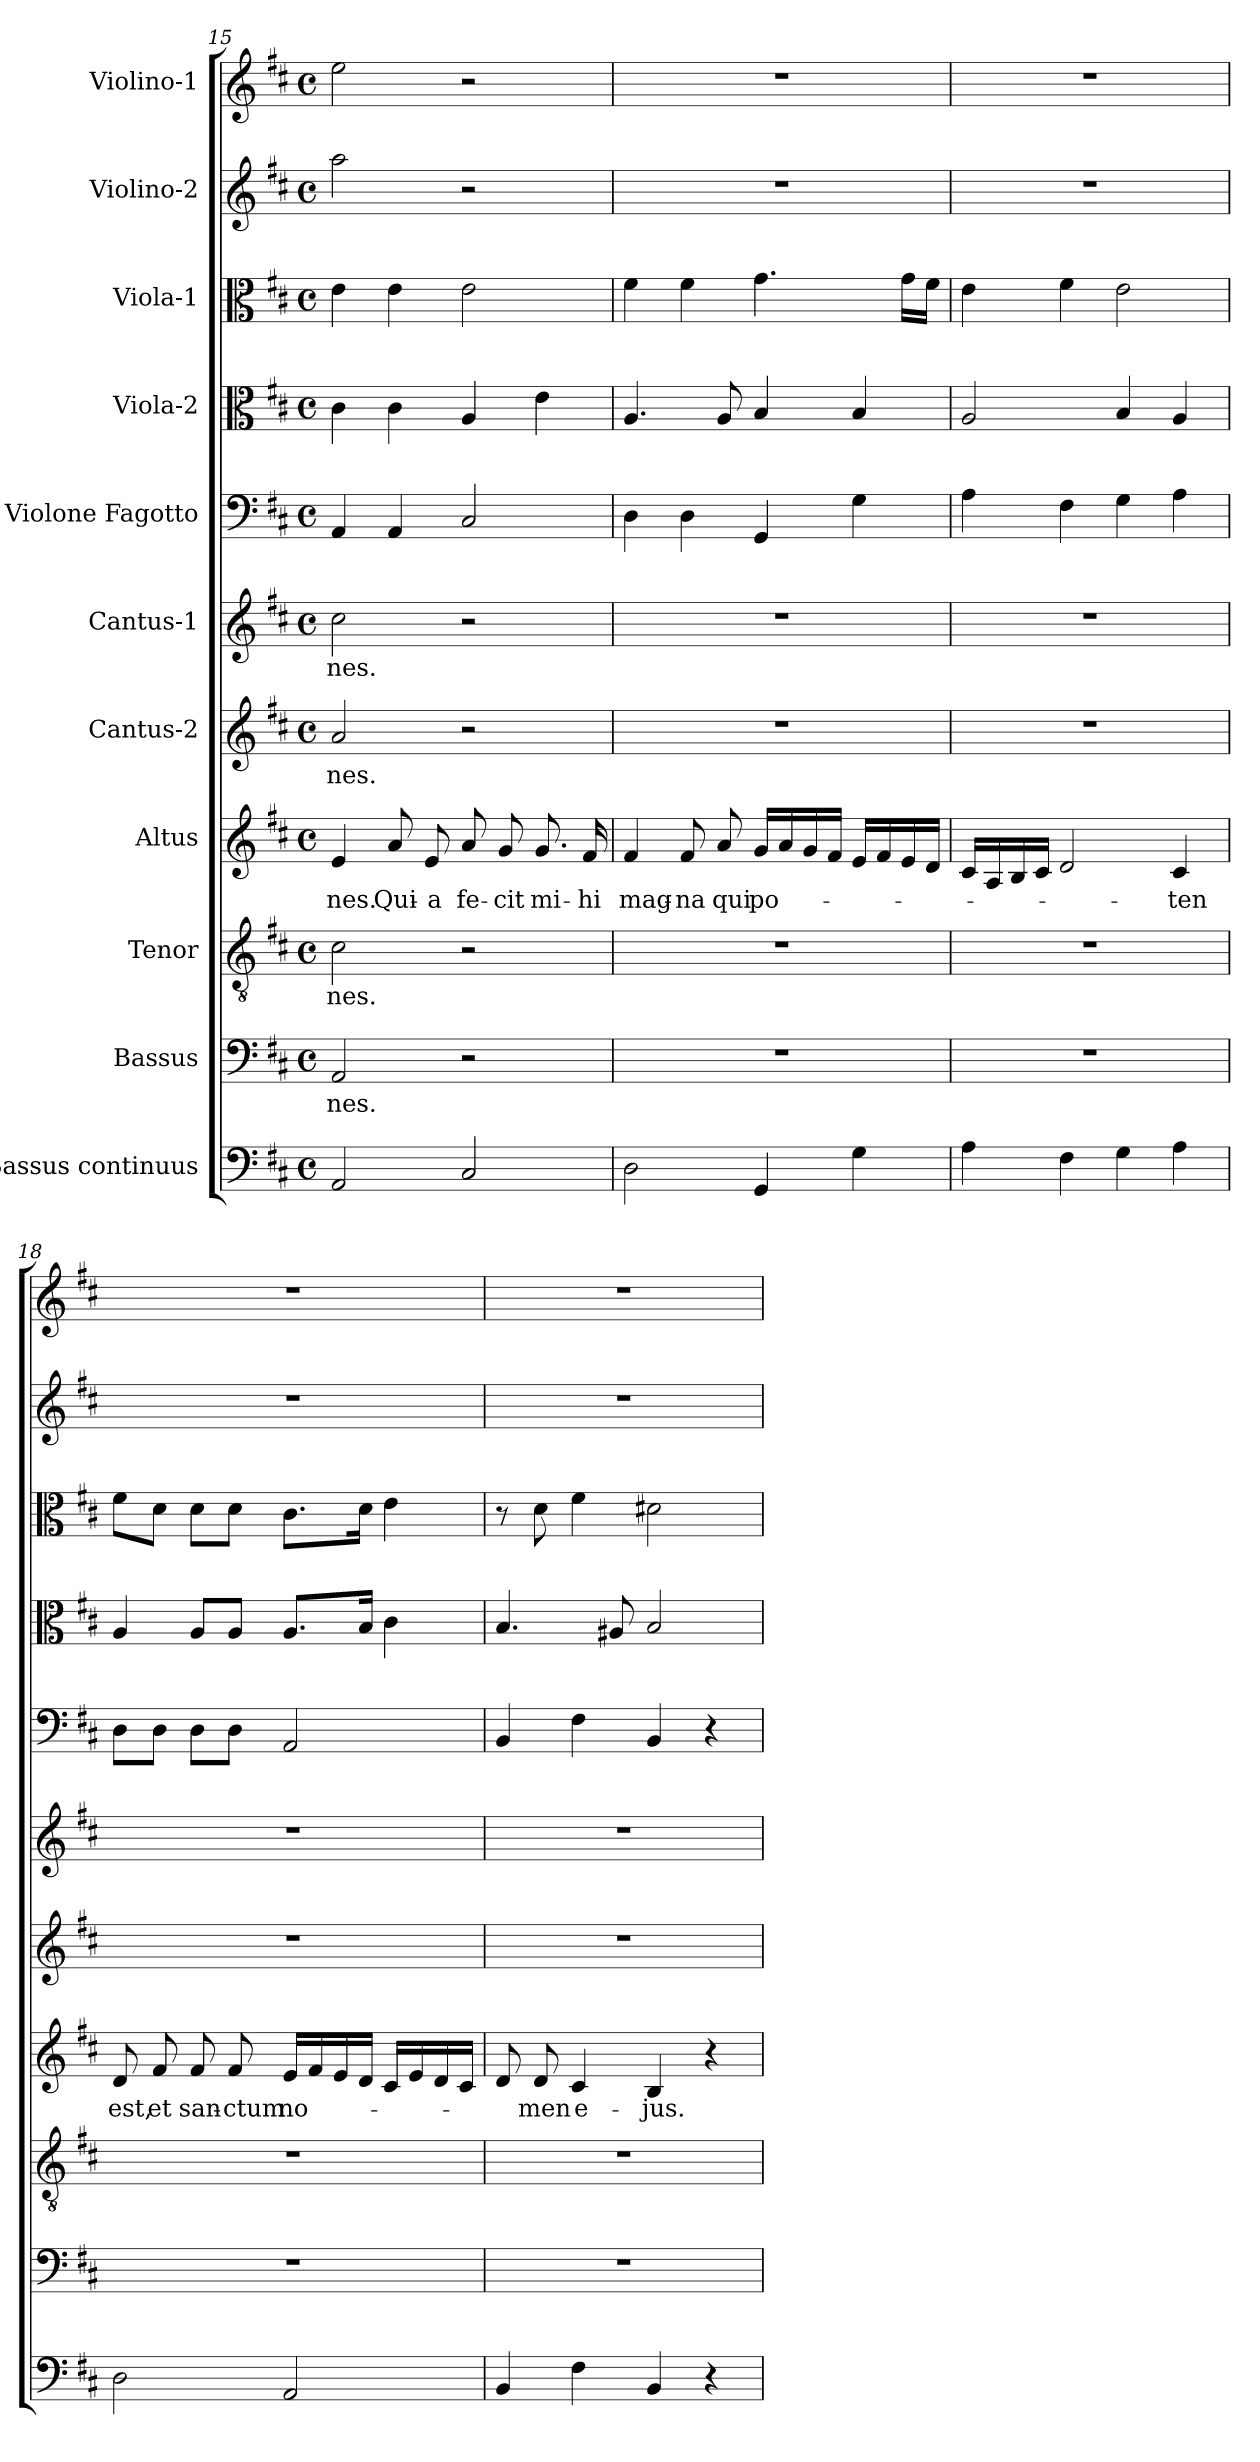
**kern	**kern	**text	**kern	**text	**kern	**text	**kern	**text	**kern	**text	**kern	**kern	**kern	**kern	**kern
*part11	*part10	*part10	*part9	*part9	*part8	*part8	*part7	*part7	*part6	*part6	*part5	*part4	*part3	*part2	*part1
*staff11	*staff10	*staff10	*staff9	*staff9	*staff8	*staff8	*staff7	*staff7	*staff6	*staff6	*staff5	*staff4	*staff3	*staff2	*staff1
*I"Bassus continuus	*I"Bassus	*	*I"Tenor	*	*I"Altus	*	*I"Cantus-2	*	*I"Cantus-1	*	*I"Violone Fagotto	*I"Viola-2	*I"Viola-1	*I"Violino-2	*I"Violino-1
*clefF4	*clefF4	*	*clefGv2	*	*clefG2	*	*clefG2	*	*clefG2	*	*clefF4	*clefC3	*clefC3	*clefG2	*clefG2
*k[f#c#]	*k[f#c#]	*	*k[f#c#]	*	*k[f#c#]	*	*k[f#c#]	*	*k[f#c#]	*	*k[f#c#]	*k[f#c#]	*k[f#c#]	*k[f#c#]	*k[f#c#]
*D:	*D:	*	*D:	*	*D:	*	*D:	*	*D:	*	*D:	*D:	*D:	*D:	*D:
*M4/4	*M4/4	*	*M4/4	*	*M4/4	*	*M4/4	*	*M4/4	*	*M4/4	*M4/4	*M4/4	*M4/4	*M4/4
*met(c)	*met(c)	*	*met(c)	*	*met(c)	*	*met(c)	*	*met(c)	*	*met(c)	*met(c)	*met(c)	*met(c)	*met(c)
=15	=15	=15	=15	=15	=15	=15	=15	=15	=15	=15	=15	=15	=15	=15	=15
!	!	!LO:LY:b	!	!LO:LY:b	!	!LO:LY:b	!	!LO:LY:b	!	!LO:LY:b	!	!	!	!	!
2AA!/	2AA/	-nes.	2c#\	-nes.	4e/	-nes.	2a/	-nes.	2cc#\	-nes.	4AA/	4c#\	4e\	2aa\	2ee\
!	!	!	!	!	!	!LO:LY:b	!	!	!	!	!	!	!	!	!
.	.	.	.	.	8a/	Qui-	.	.	.	.	4AA/	4c#\	4e\	.	.
!	!	!	!	!	!	!LO:LY:b	!	!	!	!	!	!	!	!	!
.	.	.	.	.	8e/	-a	.	.	.	.	.	.	.	.	.
!	!	!	!	!	!	!LO:LY:b	!	!	!	!	!	!	!	!	!
2C#!/	2r	.	2r	.	8a/	fe-	2r	.	2r	.	2C#/	4A/	2e\	2r	2r
!	!	!	!	!	!	!LO:LY:b	!	!	!	!	!	!	!	!	!
.	.	.	.	.	8g/	-cit	.	.	.	.	.	.	.	.	.
!	!	!	!	!	!	!LO:LY:b	!	!	!	!	!	!	!	!	!
.	.	.	.	.	8.g/	mi-	.	.	.	.	.	4e\	.	.	.
!	!	!	!	!	!	!LO:LY:b	!	!	!	!	!	!	!	!	!
.	.	.	.	.	16f#/	-hi	.	.	.	.	.	.	.	.	.
=16	=16	=16	=16	=16	=16	=16	=16	=16	=16	=16	=16	=16	=16	=16	=16
!	!	!	!	!	!	!LO:LY:b	!	!	!	!	!	!	!	!	!
2D!\	1r	.	1r	.	4f#/	mag-	1r	.	1r	.	4D\	4.A/	4f#\	1r	1r
!	!	!	!	!	!	!LO:LY:b	!	!	!	!	!	!	!	!	!
.	.	.	.	.	8f#/	-na	.	.	.	.	4D\	.	4f#\	.	.
!	!	!	!	!	!	!LO:LY:b	!	!	!	!	!	!	!	!	!
.	.	.	.	.	8a/	qui	.	.	.	.	.	8A/	.	.	.
!	!	!	!	!	!	!LO:LY:b	!	!	!	!	!	!	!	!	!
4GG!/	.	.	.	.	16g/LL	po-	.	.	.	.	4GG/	4B/	4.g\	.	.
.	.	.	.	.	16a/	.	.	.	.	.	.	.	.	.	.
.	.	.	.	.	16g/	.	.	.	.	.	.	.	.	.	.
.	.	.	.	.	16f#/JJ	.	.	.	.	.	.	.	.	.	.
4G!\	.	.	.	.	16e/LL	.	.	.	.	.	4G\	4B/	.	.	.
.	.	.	.	.	16f#/	.	.	.	.	.	.	.	.	.	.
.	.	.	.	.	16e/	.	.	.	.	.	.	.	16g\LL	.	.
.	.	.	.	.	16d/JJ	.	.	.	.	.	.	.	16f#\JJ	.	.
=17	=17	=17	=17	=17	=17	=17	=17	=17	=17	=17	=17	=17	=17	=17	=17
4A!\	1r	.	1r	.	16c#/LL	.	1r	.	1r	.	4A\	2A/	4e\	1r	1r
.	.	.	.	.	16A/	.	.	.	.	.	.	.	.	.	.
.	.	.	.	.	16B/	.	.	.	.	.	.	.	.	.	.
.	.	.	.	.	16c#/JJ	.	.	.	.	.	.	.	.	.	.
4F#!\	.	.	.	.	2d/	.	.	.	.	.	4F#\	.	4f#\	.	.
4G!\	.	.	.	.	.	.	.	.	.	.	4G\	4B/	2e\	.	.
!	!	!	!	!	!	!LO:LY:b	!	!	!	!	!	!	!	!	!
4A!\	.	.	.	.	4c#/	-ten	.	.	.	.	4A\	4A/	.	.	.
!!LO:PB:g=z
=18	=18	=18	=18	=18	=18	=18	=18	=18	=18	=18	=18	=18	=18	=18	=18
!	!	!	!	!	!	!LO:LY:b	!	!	!	!	!	!	!	!	!
2D!\	1r	.	1r	.	8d/	est,	1r	.	1r	.	8D\L	4A/	8f#\L	1r	1r
!	!	!	!	!	!	!LO:LY:b	!	!	!	!	!	!	!	!	!
.	.	.	.	.	8f#/	et	.	.	.	.	8D\J	.	8d\J	.	.
!	!	!	!	!	!	!LO:LY:b	!	!	!	!	!	!	!	!	!
.	.	.	.	.	8f#/	san-	.	.	.	.	8D\L	8A/L	8d\L	.	.
!	!	!	!	!	!	!LO:LY:b	!	!	!	!	!	!	!	!	!
.	.	.	.	.	8f#/	-ctum	.	.	.	.	8D\J	8A/J	8d\J	.	.
!	!	!	!	!	!	!LO:LY:b	!	!	!	!	!	!	!	!	!
2AA!/	.	.	.	.	16e/LL	no-	.	.	.	.	2AA/	8.A/L	8.c#\L	.	.
.	.	.	.	.	16f#/	.	.	.	.	.	.	.	.	.	.
.	.	.	.	.	16e/	.	.	.	.	.	.	.	.	.	.
.	.	.	.	.	16d/JJ	.	.	.	.	.	.	16B/Jk	16d\Jk	.	.
.	.	.	.	.	16c#/LL	.	.	.	.	.	.	4c#\	4e\	.	.
.	.	.	.	.	16e/	.	.	.	.	.	.	.	.	.	.
.	.	.	.	.	16d/	.	.	.	.	.	.	.	.	.	.
.	.	.	.	.	16c#/JJ	.	.	.	.	.	.	.	.	.	.
=19	=19	=19	=19	=19	=19	=19	=19	=19	=19	=19	=19	=19	=19	=19	=19
4BB!/	1r	.	1r	.	8d/	.	1r	.	1r	.	4BB/	4.B/	8r	1r	1r
!	!	!	!	!	!	!LO:LY:b	!	!	!	!	!	!	!	!	!
.	.	.	.	.	8d/	-men	.	.	.	.	.	.	8d\	.	.
!	!	!	!	!	!	!LO:LY:b	!	!	!	!	!	!	!	!	!
4F#!\	.	.	.	.	4c#/	e-	.	.	.	.	4F#\	.	4f#\	.	.
.	.	.	.	.	.	.	.	.	.	.	.	8A#X/	.	.	.
!	!	!	!	!	!	!LO:LY:b	!	!	!	!	!	!	!	!	!
4BB!/	.	.	.	.	4B/	-jus.	.	.	.	.	4BB/	2B/	2d#X\	.	.
4r	.	.	.	.	4r	.	.	.	.	.	4r	.	.	.	.
=	=	=	=	=	=	=	=	=	=	=	=	=	=	=	=
*-	*-	*-	*-	*-	*-	*-	*-	*-	*-	*-	*-	*-	*-	*-	*-
